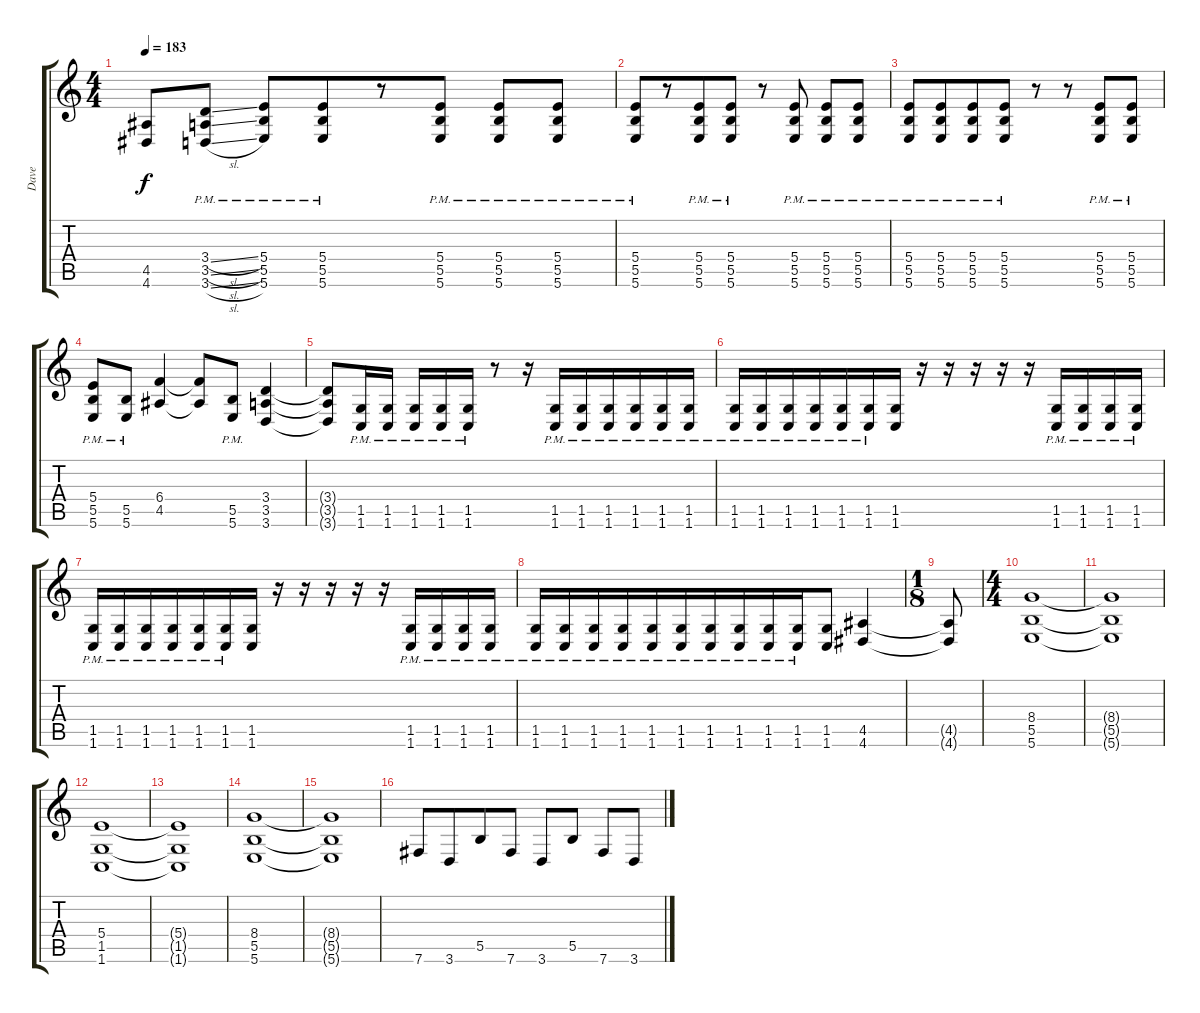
\track ("Dave" "Dave") {instrument distortionguitar}
\staff {score tabs}
\tuning (Db4 Ab3 E3 B2 Gb2 B1) {hide}
\ts (4 4)
\tempo 183
\clef g2
\ks c
(4.5{t} 4.6{t}).8{dy f} (3.4{sl pm} 3.5{sl pm} 3.6{sl pm}).8 (5.4{pm} 5.5{pm} 5.6{pm}).8 (5.4{pm} 5.5{pm} 5.6{pm}).8{beam merge} r.8 (5.4{pm} 5.5{pm} 5.6{pm}).8 (5.4{pm} 5.5{pm} 5.6{pm}).8 (5.4{pm} 5.5{pm} 5.6{pm}).8 |
(5.4{pm} 5.5{pm} 5.6{pm}).8{beam merge} r.8 (5.4{pm} 5.5{pm} 5.6{pm}).8 (5.4{pm} 5.5{pm} 5.6{pm}).8 r.8 (5.4{pm} 5.5{pm} 5.6{pm}).8 (5.4{pm} 5.5{pm} 5.6{pm}).8 (5.4{pm} 5.5{pm} 5.6{pm}).8 |
(5.4{pm} 5.5{pm} 5.6{pm}).8{beam merge} (5.4{pm} 5.5{pm} 5.6{pm}).8{beam merge} (5.4{pm} 5.5{pm} 5.6{pm}).8 (5.4{pm} 5.5{pm} 5.6{pm}).8 r.8{beam merge} r.8{beam merge} (5.4{pm} 5.5{pm} 5.6{pm}).8{beam merge} (5.4{pm} 5.5{pm} 5.6{pm}).8 |
(5.4{pm} 5.5{pm} 5.6{pm}).8 (5.5 5.6{pm}).8 (6.4 4.5).4 (6.4{t} 4.5{t}).8 (5.5 5.6{pm}).8 (3.4 3.5 3.6).4 |
(3.4{t} 3.5{t} 3.6{t}).8 (1.5{pm} 1.6{pm}).16 (1.5{pm} 1.6{pm}).16 (1.5{pm} 1.6{pm}).16{beam merge} (1.5{pm} 1.6{pm}).16 (1.5{pm} 1.6{pm}).16 r.8 r.16{beam merge} (1.5{pm} 1.6{pm}).16 (1.5{pm} 1.6{pm}).16{beam merge} (1.5{pm} 1.6{pm}).16 (1.5{pm} 1.6{pm}).16{beam merge} (1.5{pm} 1.6{pm}).16 (1.5{pm} 1.6{pm}).16 |
(1.5{pm} 1.6{pm}).16 (1.5{pm} 1.6{pm}).16{beam merge} (1.5{pm} 1.6{pm}).16 (1.5{pm} 1.6{pm}).16{beam merge} (1.5{pm} 1.6{pm}).16 (1.5{pm} 1.6{pm}).16 (1.5 1.6).16 r.16{beam merge} r.16 r.16 r.16{beam merge} r.16{beam merge} (1.5{pm} 1.6{pm}).16 (1.5{pm} 1.6{pm}).16{beam merge} (1.5{pm} 1.6{pm}).16 (1.5{pm} 1.6{pm}).16 |
(1.5{pm} 1.6{pm}).16 (1.5{pm} 1.6{pm}).16{beam merge} (1.5{pm} 1.6{pm}).16 (1.5{pm} 1.6{pm}).16{beam merge} (1.5{pm} 1.6{pm}).16 (1.5{pm} 1.6{pm}).16 (1.5 1.6).16 r.16 r.16 r.16{beam merge} r.16{beam merge} r.16{beam merge} (1.5{pm} 1.6{pm}).16 (1.5{pm} 1.6{pm}).16{beam merge} (1.5{pm} 1.6{pm}).16 (1.5{pm} 1.6{pm}).16 |
(1.5{pm} 1.6{pm}).16 (1.5{pm} 1.6{pm}).16{beam merge} (1.5{pm} 1.6{pm}).16 (1.5{pm} 1.6{pm}).16{beam merge} (1.5{pm} 1.6{pm}).16 (1.5{pm} 1.6{pm}).16{beam merge} (1.5{pm} 1.6{pm}).16 (1.5{pm} 1.6{pm}).16{beam merge} (1.5{pm} 1.6{pm}).16 (1.5{pm} 1.6).16{beam merge} (1.5 1.6).8{beam merge} (4.5 4.6).4 |
\ts (1 8)
(4.5{t} 4.6{t}).8 |
\ts (4 4)
(8.4 5.5 5.6).1 |
(8.4{t} 5.5{t} 5.6{t}).1 |
(5.4 1.5 1.6).1 |
(5.4{t} 1.5{t} 1.6{t}).1 |
(8.4 5.5 5.6).1 |
(8.4{t} 5.5{t} 5.6{t}).1 |
7.6.8 3.6.8{beam merge} 5.5.8{beam merge} 7.6.8 3.6.8 5.5.8 7.6.8 3.6.8
